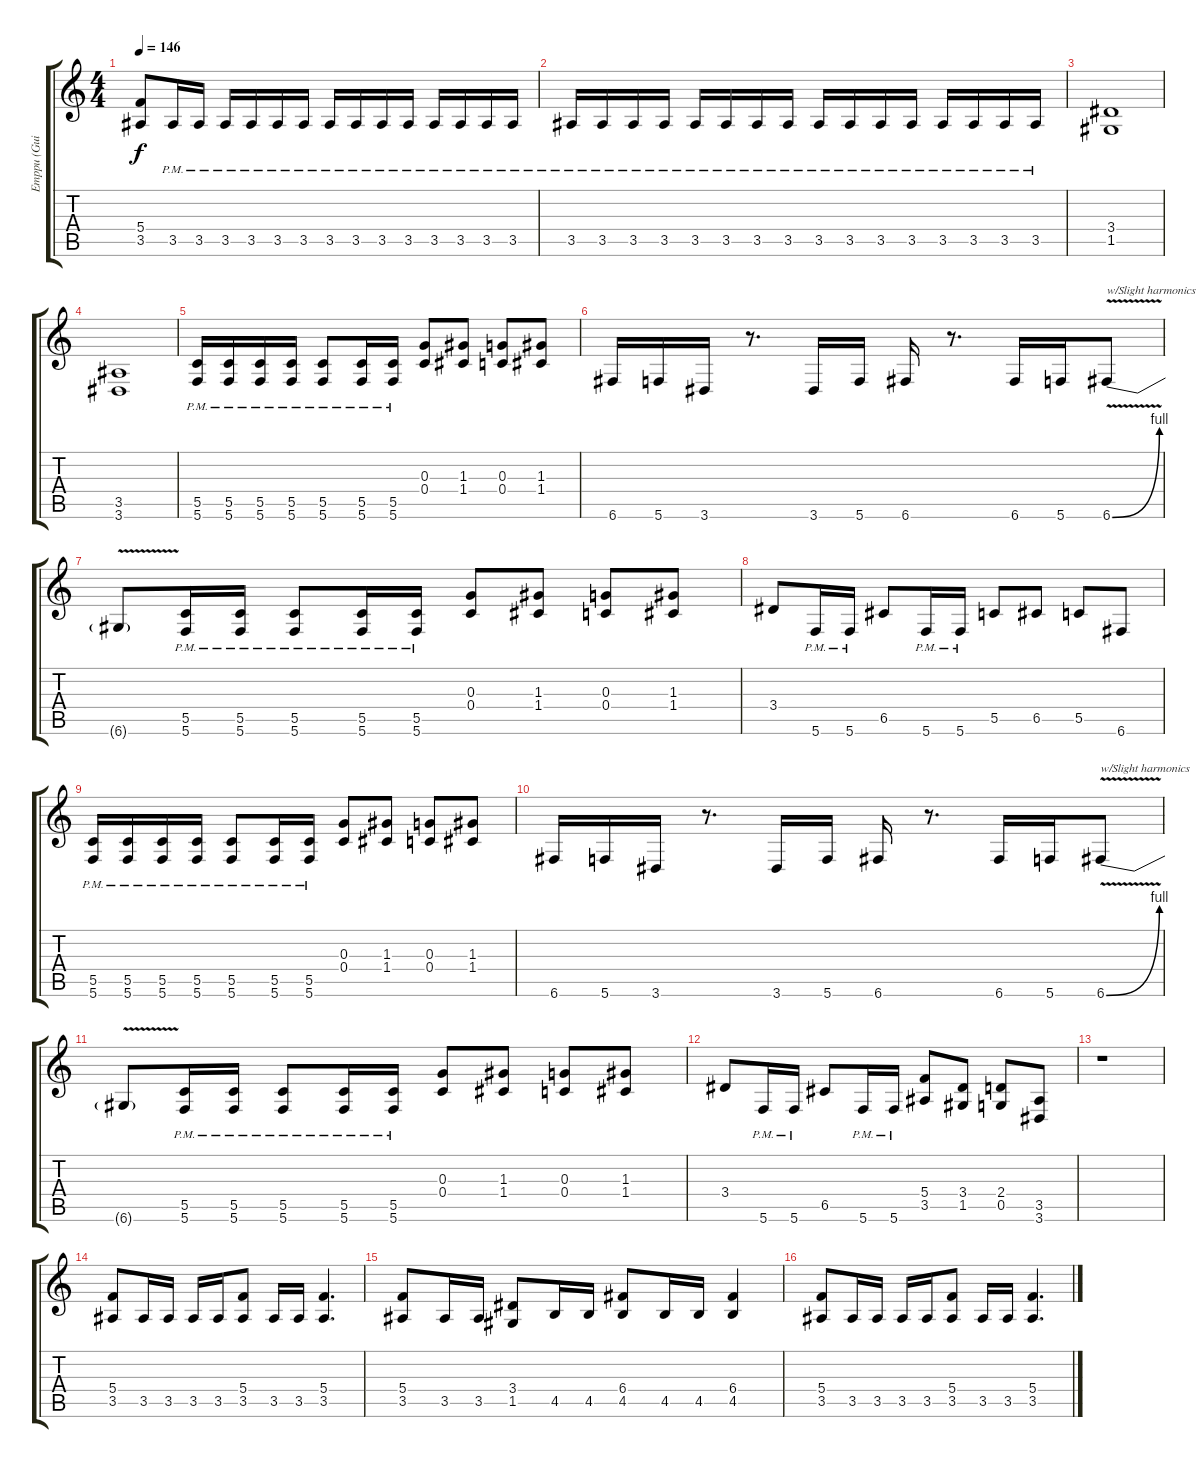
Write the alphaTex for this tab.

\track ("Emppu (Guitar)" "Emppu (Gui") {instrument distortionguitar}
\staff {score tabs}
\tuning (E4 C4 G3 C3 G2 C2) {hide}
\ts (4 4)
\tempo 146
\clef g2
\ks c
(5.4 3.5).8{dy f} 3.5{pm}.16 3.5{pm}.16 3.5{pm}.16 3.5{pm}.16 3.5{pm}.16 3.5{pm}.16 3.5{pm}.16 3.5{pm}.16 3.5{pm}.16 3.5{pm}.16 3.5{pm}.16 3.5{pm}.16 3.5{pm}.16 3.5{pm}.16 |
3.5{pm}.16 3.5{pm}.16 3.5{pm}.16 3.5{pm}.16 3.5{pm}.16 3.5{pm}.16 3.5{pm}.16 3.5{pm}.16 3.5{pm}.16 3.5{pm}.16 3.5{pm}.16 3.5{pm}.16 3.5{pm}.16 3.5{pm}.16 3.5{pm}.16 3.5{pm}.16 |
(3.4 1.5).1 |
(3.5 3.6).1 |
(5.5 5.6{pm}).16 (5.5{pm} 5.6{pm}).16 (5.5{pm} 5.6{pm}).16 (5.5{pm} 5.6{pm}).16 (5.5{pm} 5.6{pm}).8 (5.5{pm} 5.6{pm}).16 (5.5{pm} 5.6{pm}).16 (0.3 0.4).8 (1.3 1.4).8 (0.3 0.4).8 (1.3 1.4).8 |
6.6.16 5.6.16 3.6.16 r.8{d} 3.6.16 5.6.16 6.6.16 r.8{d} 6.6.16 5.6.16 6.6{be (bend 0 0 60 4) v}.8{txt "w/Slight harmonics"} |
6.6{t}.8 (5.5{pm} 5.6{pm}).16 (5.5{pm} 5.6{pm}).16 (5.5{pm} 5.6{pm}).8 (5.5{pm} 5.6{pm}).16 (5.5{pm} 5.6{pm}).16 (0.3 0.4).8 (1.3 1.4).8 (0.3 0.4).8 (1.3 1.4).8 |
3.4.8 5.6{pm}.16 5.6{pm}.16 6.5.8 5.6{pm}.16 5.6{pm}.16 5.5.8 6.5.8 5.5.8 6.6.8 |
(5.5{pm} 5.6{pm}).16 (5.5{pm} 5.6{pm}).16 (5.5{pm} 5.6{pm}).16 (5.5{pm} 5.6{pm}).16 (5.5{pm} 5.6{pm}).8 (5.5{pm} 5.6{pm}).16 (5.5{pm} 5.6{pm}).16 (0.3 0.4).8 (1.3 1.4).8 (0.3 0.4).8 (1.3 1.4).8 |
6.6.16 5.6.16 3.6.16 r.8{d} 3.6.16 5.6.16 6.6.16 r.8{d} 6.6.16 5.6.16 6.6{be (bend 0 0 60 4) v}.8{txt "w/Slight harmonics"} |
6.6{t}.8 (5.5{pm} 5.6{pm}).16 (5.5{pm} 5.6{pm}).16 (5.5{pm} 5.6{pm}).8 (5.5{pm} 5.6{pm}).16 (5.5{pm} 5.6{pm}).16 (0.3 0.4).8 (1.3 1.4).8 (0.3 0.4).8 (1.3 1.4).8 |
3.4.8 5.6{pm}.16 5.6{pm}.16 6.5.8 5.6{pm}.16 5.6{pm}.16 (5.4 3.5).8 (3.4 1.5).8 (2.4 0.5).8 (3.5 3.6).8 |
r.1 |
(5.4 3.5).8 3.5.16 3.5.16 3.5.16 3.5.16 (5.4 3.5).8 3.5.16 3.5.16 (5.4 3.5).4{d} |
(5.4 3.5).8 3.5.16 3.5.16 (3.4 1.5).8 4.5.16 4.5.16 (6.4 4.5).8 4.5.16 4.5.16 (6.4 4.5).4 |
(5.4 3.5).8 3.5.16 3.5.16 3.5.16 3.5.16 (5.4 3.5).8 3.5.16 3.5.16 (5.4 3.5).4{d}
